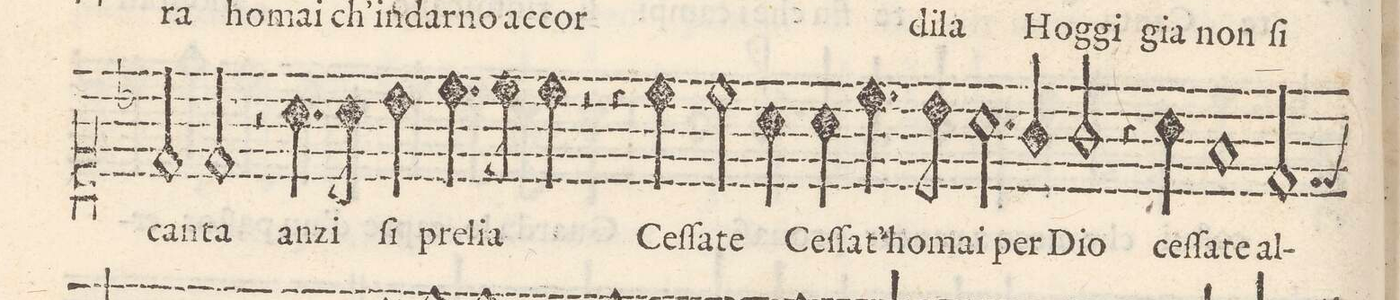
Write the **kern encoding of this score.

**kern	**text
*I"CANTO	*
*clefC1	*
*k[b-]	*
*met(C)	*
*M2/1	*
2d/	can-
2d/	-ta
=30-	=30-
2r	.
4.a\	an-
8a\	-zi
4b-\	ſi
4.cc\	pre-
8cc\	-li-
4cc\	-a
=31-	=31-
2r	.
4r	.
4cc\	Ceſ-
2cc\	-ſa-
4a\	-te
4a\	Ceſ-
=32-	=32-
4.cc\	-ſat`
8b-\	ho-
2.a\	-mai
4g/	per
2g/	Dio
=33-	=33-
4r	.
4a\	ceſ-
1f	-ſa-
2d/	-te al
=34-	=34-
*-	*-
